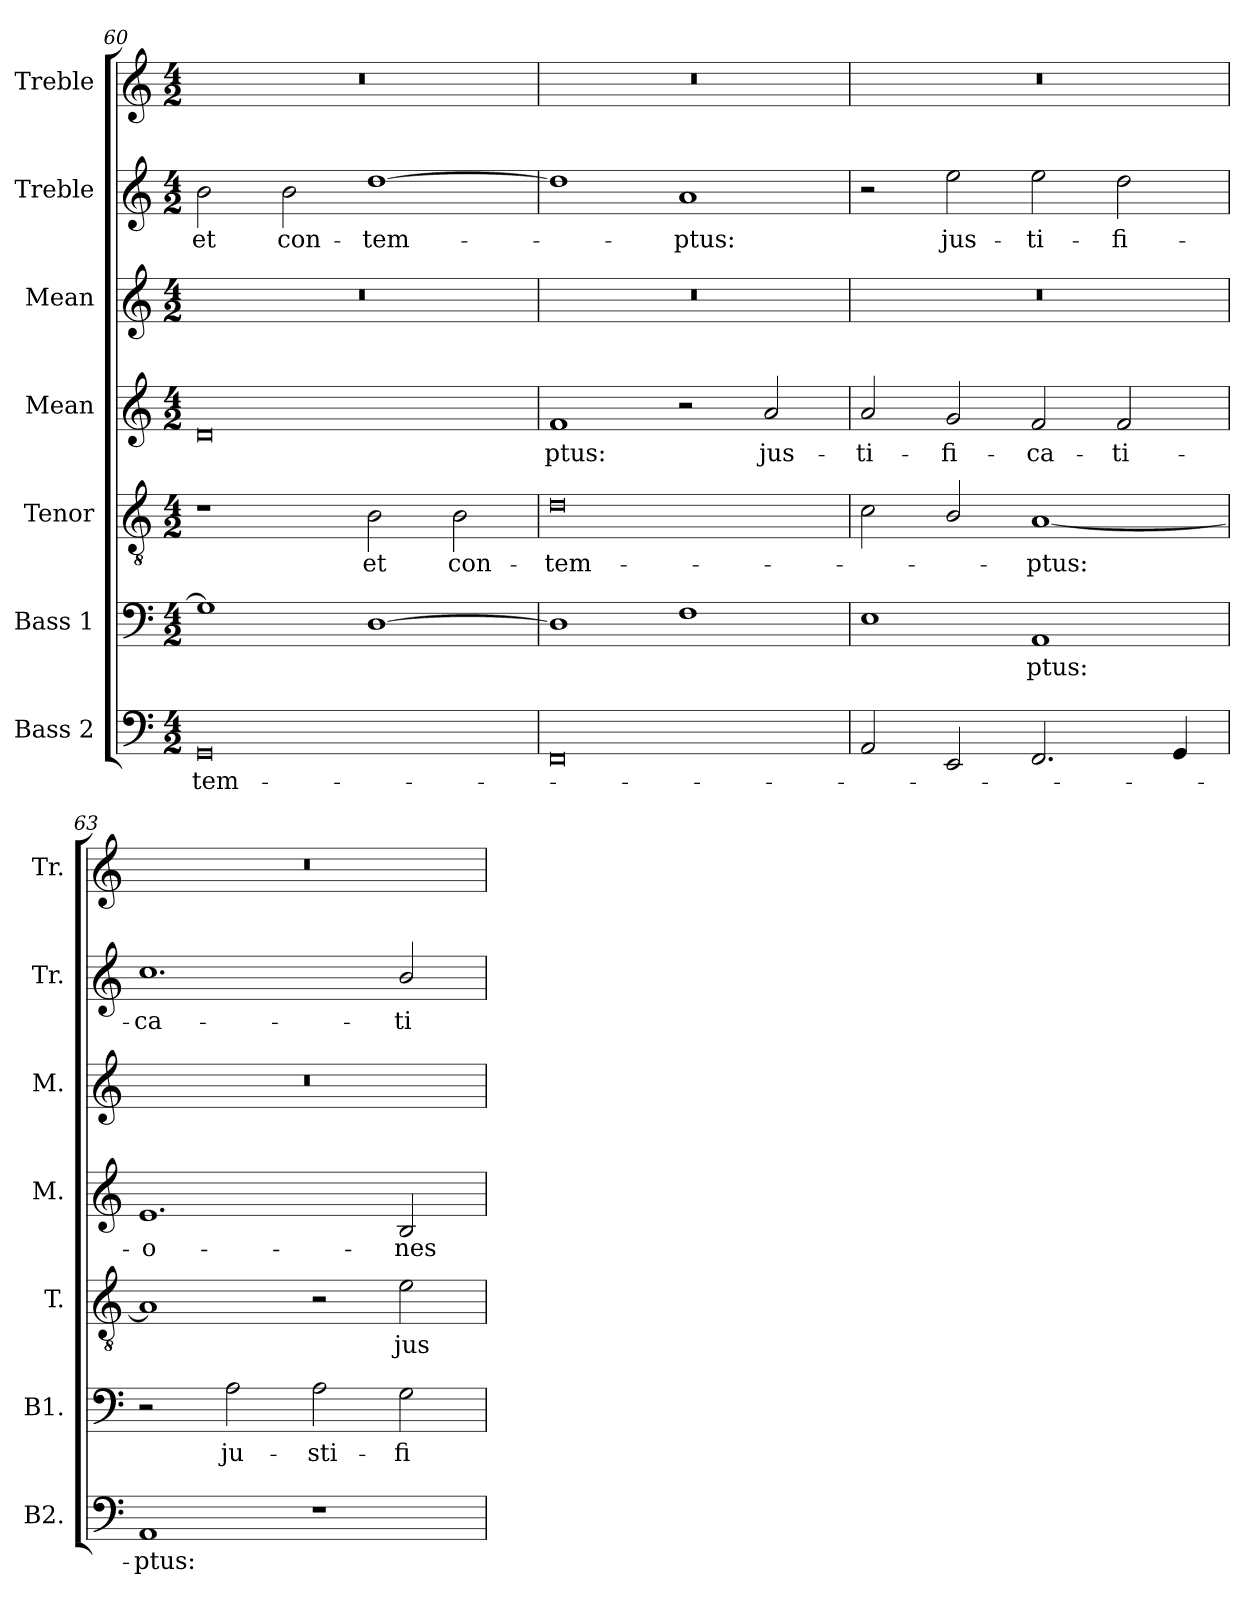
**kern	**text	**kern	**text	**kern	**text	**kern	**text	**kern	**kern	**text	**kern
*part7	*part7	*part6	*part6	*part5	*part5	*part4	*part4	*part3	*part2	*part2	*part1
*staff7	*staff7	*staff6	*staff6	*staff5	*staff5	*staff4	*staff4	*staff3	*staff2	*staff2	*staff1
*I"Bass 2	*	*I"Bass 1	*	*I"Tenor	*	*I"Mean	*	*I"Mean	*I"Treble	*	*I"Treble
*I'B2.	*	*I'B1.	*	*I'T.	*	*I'M.	*	*I'M.	*I'Tr.	*	*I'Tr.
!!LO:LB:g=z
*clefF4	*	*clefF4	*	*clefGv2	*	*clefG2	*	*clefG2	*clefG2	*	*clefG2
*	*	*	*	*ITrd7c12	*	*	*	*	*	*	*
*k[]	*	*k[]	*	*k[]	*	*k[]	*	*k[]	*k[]	*	*k[]
*C:	*	*C:	*	*C:	*	*C:	*	*C:	*C:	*	*C:
*M4/2	*	*M4/2	*	*M4/2	*	*M4/2	*	*M4/2	*M4/2	*	*M4/2
=60	=60	=60	=60	=60	=60	=60	=60	=60	=60	=60	=60
!	!LO:LY:b:color=#000000	!	!	!	!	!	!	!LO:N:vis=1	!	!	!
!	!	!	!	!	!	!	!	!	!	!LO:LY:b:color=#000000	!LO:N:vis=1
0GGi	-tem-	1Gi]	.	1r	.	0di	.	0r	2bi\	et	0r
!	!	!	!	!	!	!	!	!	!	!LO:LY:b:color=#000000	!
.	.	.	.	.	.	.	.	.	2bi\	con-	.
!	!	!	!	!	!LO:LY:b:color=#000000	!	!	!	!	!	!
!	!	!	!	!	!	!	!	!	!	!LO:LY:b:color=#000000	!
.	.	[1Di	.	2BBi\	et	.	.	.	[1ddi	-tem-	.
!	!	!	!	!	!LO:LY:b:color=#000000	!	!	!	!	!	!
.	.	.	.	2BBi\	con-	.	.	.	.	.	.
=61	=61	=61	=61	=61	=61	=61	=61	=61	=61	=61	=61
!	!	!	!	!	!LO:LY:b:color=#000000	!	!	!	!	!	!
!	!	!	!	!	!	!	!LO:LY:b:color=#000000	!LO:N:vis=1	!	!	!LO:N:vis=1
0FFi	.	1Di]	.	0Di	-tem-	1fi	-ptus:	0r	1ddi]	.	0r
!	!	!	!	!	!	!	!	!	!	!LO:LY:b:color=#000000	!
.	.	1Fi	.	.	.	2r	.	.	1ai	-ptus:	.
!	!	!	!	!	!	!	!LO:LY:b:color=#000000	!	!	!	!
.	.	.	.	.	.	2ai/	jus-	.	.	.	.
=62	=62	=62	=62	=62	=62	=62	=62	=62	=62	=62	=62
!	!	!	!	!	!	!	!LO:LY:b:color=#000000	!LO:N:vis=1	!	!	!LO:N:vis=1
2AAi/	.	1Ei	.	2Ci\	.	2ai/	-ti-	0r	2r	.	0r
!	!	!	!	!	!	!	!LO:LY:b:color=#000000	!	!	!	!
!	!	!	!	!	!	!	!	!	!	!LO:LY:b:color=#000000	!
2EEi/	.	.	.	2BBi/	.	2gi/	-fi-	.	2eei\	jus-	.
!	!	!	!LO:LY:b:color=#000000	!	!	!	!	!	!	!	!
!	!	!	!	!	!LO:LY:b:color=#000000	!	!	!	!	!	!
!	!	!	!	!	!	!	!LO:LY:b:color=#000000	!	!	!	!
!	!	!	!	!	!	!	!	!	!	!LO:LY:b:color=#000000	!
2.FFi/	.	1AAi	-ptus:	[1AAi	-ptus:	2fi/	-ca-	.	2eei\	-ti-	.
!	!	!	!	!	!	!	!LO:LY:b:color=#000000	!	!	!	!
!	!	!	!	!	!	!	!	!	!	!LO:LY:b:color=#000000	!
.	.	.	.	.	.	2fi/	-ti-	.	2ddi\	-fi-	.
4GGi/	.	.	.	.	.	.	.	.	.	.	.
=63	=63	=63	=63	=63	=63	=63	=63	=63	=63	=63	=63
!	!LO:LY:b:color=#000000	!	!	!	!	!	!	!	!	!	!
!	!	!	!	!	!	!	!LO:LY:b:color=#000000	!LO:N:vis=1	!	!	!
!	!	!	!	!	!	!	!	!	!	!LO:LY:b:color=#000000	!LO:N:vis=1
1AAi	-ptus:	2r	.	1AAi]	.	1.ei	-o-	0r	1.cci	-ca-	0r
!	!	!	!LO:LY:b:color=#000000	!	!	!	!	!	!	!	!
.	.	2Ai\	ju-	.	.	.	.	.	.	.	.
!	!	!	!LO:LY:b:color=#000000	!	!	!	!	!	!	!	!
1r	.	2Ai\	-sti-	2r	.	.	.	.	.	.	.
!	!	!	!LO:LY:b:color=#000000	!	!	!	!	!	!	!	!
!	!	!	!	!	!LO:LY:b:color=#000000	!	!	!	!	!	!
!	!	!	!	!	!	!	!LO:LY:b:color=#000000	!	!	!	!
!	!	!	!	!	!	!	!	!	!	!LO:LY:b:color=#000000	!
.	.	2Gi\	-fi-	2Ei\	jus-	2Bi/	-nes	.	2bi/	-ti-	.
=	=	=	=	=	=	=	=	=	=	=	=
*-	*-	*-	*-	*-	*-	*-	*-	*-	*-	*-	*-
